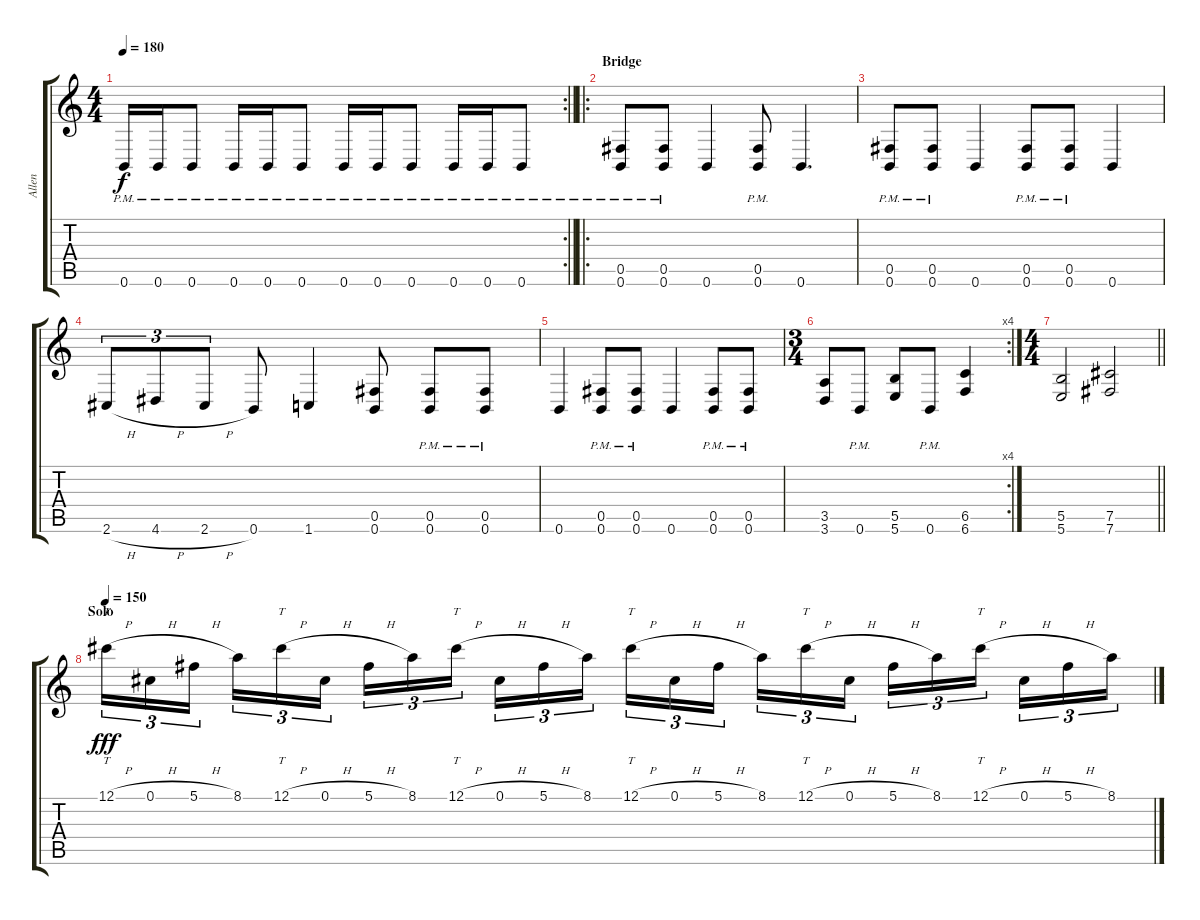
\track ("Allen" "Allen") {instrument distortionguitar}
\staff {score tabs}
\tuning (Db4 Ab3 E3 B2 Gb2 B1) {hide}
\rc 2
\ts (4 4)
\tempo 180
\clef g2
\barLineRight lightlight
\ks c
0.6{pm}.16{dy f} 0.6{pm}.16 0.6{pm}.8 0.6{pm}.16 0.6{pm}.16 0.6{pm}.8 0.6{pm}.16 0.6{pm}.16 0.6{pm}.8 0.6{pm}.16 0.6{pm}.16 0.6{pm}.8 |
\ro
\section ("" "Bridge")
(0.5{pm} 0.6{pm}).8 (0.5{pm} 0.6{pm}).8 0.6.4 (0.5{pm} 0.6{pm}).8 0.6.4{d} |
(0.5{pm} 0.6{pm}).8 (0.5{pm} 0.6{pm}).8 0.6.4 (0.5{pm} 0.6{pm}).8 (0.5{pm} 0.6{pm}).8 0.6.4 |
2.6{h}.8{tu (3 2)} 4.6{h}.8{tu (3 2)} 2.6{h}.8{tu (3 2)} 0.6.8 1.6.4 (0.5 0.6).8 (0.5{pm} 0.6{pm}).8 (0.5{pm} 0.6{pm}).8 |
0.6.4 (0.5{pm} 0.6{pm}).8 (0.5{pm} 0.6{pm}).8 0.6.4 (0.5{pm} 0.6{pm}).8 (0.5{pm} 0.6{pm}).8 |
\rc 4
\ts (3 4)
(3.5 3.6).8 0.6{pm}.8 (5.5 5.6).8 0.6{pm}.8 (6.5 6.6).4 |
\ts (4 4)
\barLineRight lightlight
(5.5 5.6).2 (7.5 7.6).2 |
\section ("" "Solo")
\tempo 150
12.1{h}.16{tt tu (3 2) dy fff volume 16} 0.1{h}.16{tu (3 2)} 5.1{h}.16{tu (3 2) beam splitsecondary} 8.1.16{tu (3 2)} 12.1{h}.16{tt tu (3 2)} 0.1{h}.16{tu (3 2)} 5.1{h}.16{tu (3 2)} 8.1.16{tu (3 2)} 12.1{h}.16{tt tu (3 2) beam splitsecondary} 0.1{h}.16{tu (3 2)} 5.1{h}.16{tu (3 2)} 8.1.16{tu (3 2)} 12.1{h}.16{tt tu (3 2)} 0.1{h}.16{tu (3 2)} 5.1{h}.16{tu (3 2) beam splitsecondary} 8.1.16{tu (3 2)} 12.1{h}.16{tt tu (3 2)} 0.1{h}.16{tu (3 2)} 5.1{h}.16{tu (3 2)} 8.1.16{tu (3 2)} 12.1{h}.16{tt tu (3 2) beam splitsecondary} 0.1{h}.16{tu (3 2)} 5.1{h}.16{tu (3 2)} 8.1.16{tu (3 2)}
